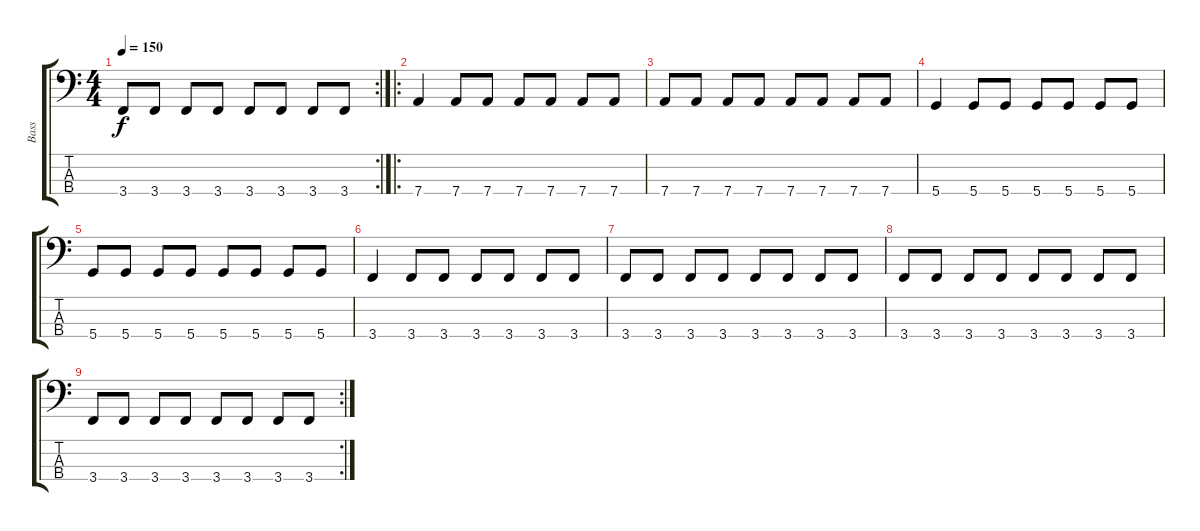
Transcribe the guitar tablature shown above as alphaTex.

\track ("Bass" "Bass") {instrument electricbasspick}
\staff {score tabs}
\tuning (F2 C2 G1 D1) {hide}
\rc 2
\ts (4 4)
\tempo 150
\clef f4
\ks c
3.4.8{dy f} 3.4.8 3.4.8 3.4.8 3.4.8 3.4.8 3.4.8 3.4.8 |
\ro
7.4.4 7.4.8 7.4.8 7.4.8 7.4.8 7.4.8 7.4.8 |
7.4.8 7.4.8 7.4.8 7.4.8 7.4.8 7.4.8 7.4.8 7.4.8 |
5.4.4 5.4.8 5.4.8 5.4.8 5.4.8 5.4.8 5.4.8 |
5.4.8 5.4.8 5.4.8 5.4.8 5.4.8 5.4.8 5.4.8 5.4.8 |
3.4.4 3.4.8 3.4.8 3.4.8 3.4.8 3.4.8 3.4.8 |
3.4.8 3.4.8 3.4.8 3.4.8 3.4.8 3.4.8 3.4.8 3.4.8 |
3.4.8 3.4.8 3.4.8 3.4.8 3.4.8 3.4.8 3.4.8 3.4.8 |
\rc 2
3.4.8 3.4.8 3.4.8 3.4.8 3.4.8 3.4.8 3.4.8 3.4.8
